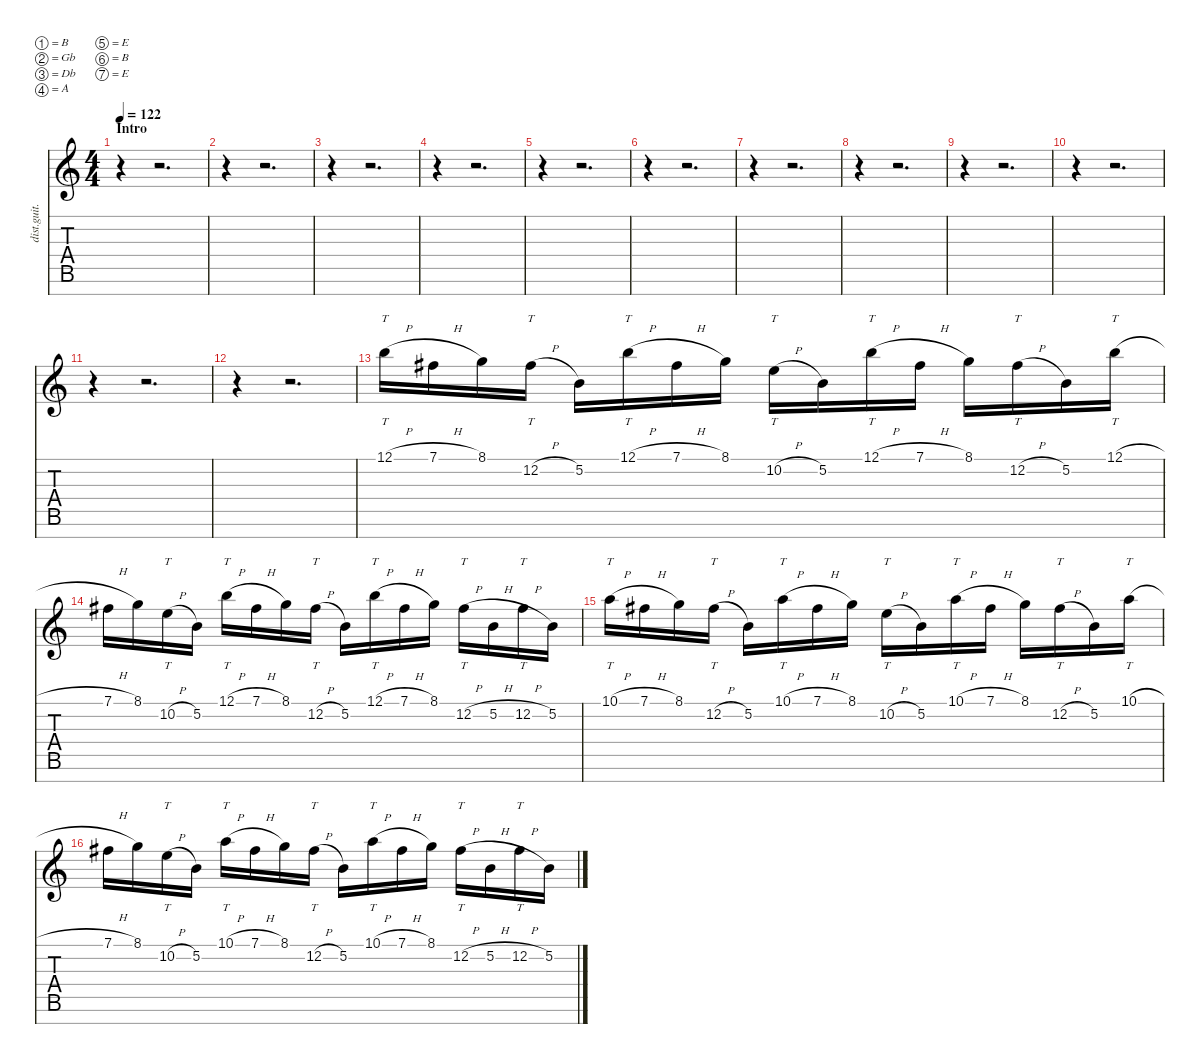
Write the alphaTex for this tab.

\defaultSystemsLayout 4
\hideDynamics
\bracketExtendMode nobrackets
\track ("Lead" "dist.guit.") {instrument distortionguitar}
\staff {score tabs}
\tuning (B3 Gb3 Db3 A2 E2 B1 E1)
\ts (4 4)
\beaming (8 2 2 2 2)
\section ("" "Intro")
\tempo 122
\clef g2
\ks c
r.4{dy mf instrument distortionguitar} r.2{d} |
r.4 r.2{d} |
r.4 r.2{d} |
r.4 r.2{d} |
r.4 r.2{d} |
r.4 r.2{d} |
r.4 r.2{d} |
r.4 r.2{d} |
r.4 r.2{d} |
r.4 r.2{d} |
r.4 r.2{d} |
r.4 r.2{d} |
12.1{h}.16{tt} 7.1{h acc #}.16 8.1.16 12.2{h acc #}.16{tt} 5.2.16 12.1{h}.16{tt} 7.1{h acc #}.16 8.1.16 10.2{h}.16{tt} 5.2.16 12.1{h}.16{tt} 7.1{h acc #}.16 8.1.16 12.2{h acc #}.16{tt} 5.2.16 12.1{h}.16{tt} |
7.1{h acc #}.16 8.1.16 10.2{h}.16{tt} 5.2.16 12.1{h}.16{tt} 7.1{h acc #}.16 8.1.16 12.2{h acc #}.16{tt} 5.2.16 12.1{h}.16{tt} 7.1{h acc #}.16 8.1.16 12.2{h acc #}.16{tt} 5.2{h}.16 12.2{h acc #}.16{tt} 5.2.16 |
10.1{h}.16{tt} 7.1{h acc #}.16 8.1.16 12.2{h acc #}.16{tt} 5.2.16 10.1{h}.16{tt} 7.1{h acc #}.16 8.1.16 10.2{h}.16{tt} 5.2.16 10.1{h}.16{tt} 7.1{h acc #}.16 8.1.16 12.2{h acc #}.16{tt} 5.2.16 10.1{h}.16{tt} |
7.1{h acc #}.16 8.1.16 10.2{h}.16{tt} 5.2.16 10.1{h}.16{tt} 7.1{h acc #}.16 8.1.16 12.2{h acc #}.16{tt} 5.2.16 10.1{h}.16{tt} 7.1{h acc #}.16 8.1.16 12.2{h acc #}.16{tt} 5.2{h}.16 12.2{h acc #}.16{tt} 5.2.16
